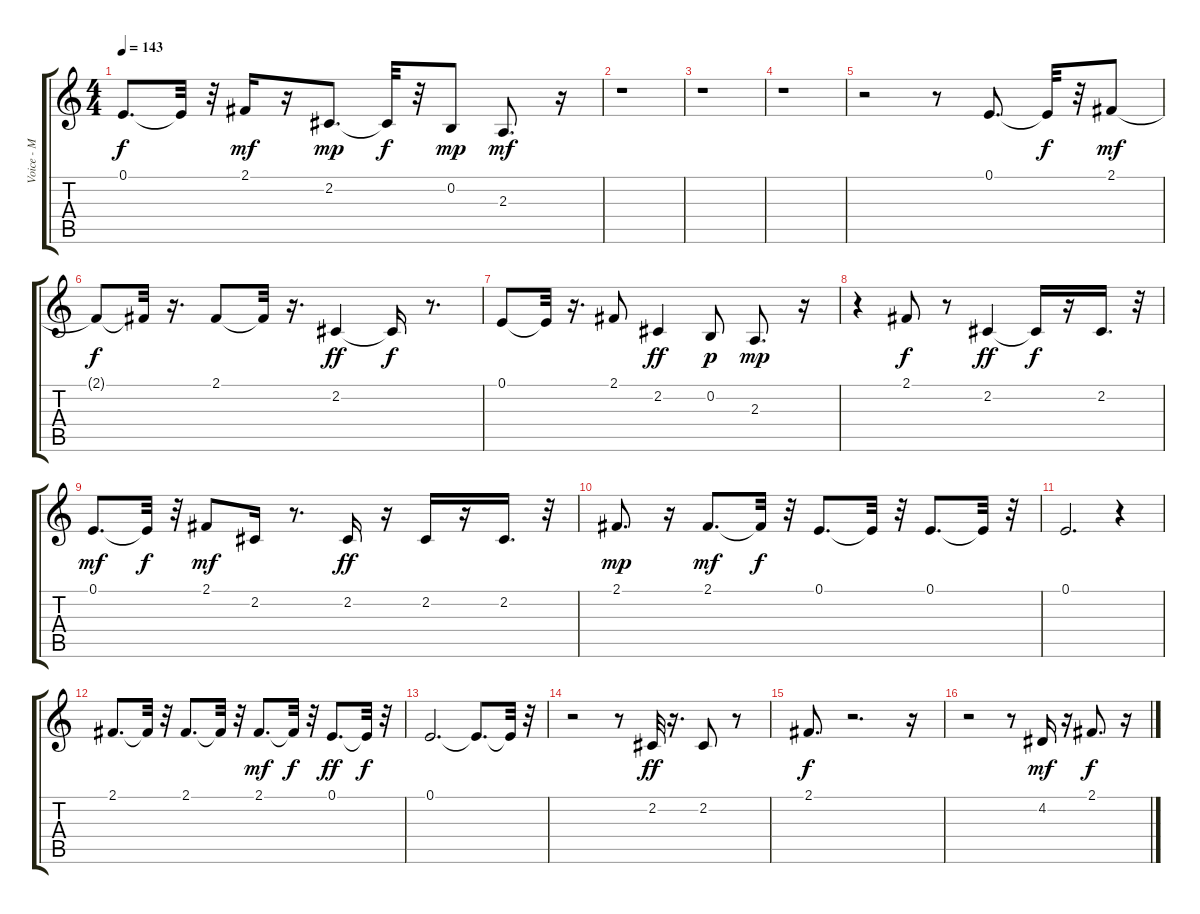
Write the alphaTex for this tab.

\track ("Voice - M   " "Voice - M ") {instrument choiraahs}
\staff {score tabs}
\tuning (E4 B3 G3 D3 A2 E2) {hide}
\ts (4 4)
\tempo 143
\clef g2
\ks c
0.1.8{d dy f} 0.1{t}.32 r.32 2.1.16{dy mf} r.16 2.2.8{d dy mp} 2.2{t}.32{dy f} r.32 0.2.8{dy mp} 2.3.8{d dy mf} r.16 |
r.1 |
r.1 |
r.1 |
r.2 r.8 0.1.8{d} 0.1{t}.32{dy f} r.32 2.1.8{dy mf} |
2.1{t}.8{dy f} 2.1{t}.32 r.16{d} 2.1.8 2.1{t}.32 r.16{d} 2.2.4{dy ff} 2.2{t}.16{dy f} r.8{d} |
0.1.8 0.1{t}.32 r.16{d} 2.1.8 2.2.4{dy ff} 0.2.8{dy p} 2.3.8{d dy mp} r.16 |
r.4 2.1.8{dy f} r.8 2.2.4{dy ff} 2.2{t}.16{dy f} r.16 2.2.16{d} r.32 |
0.1.8{d dy mf} 0.1{t}.32{dy f} r.32 2.1.8{dy mf} 2.2.16 r.8{d} 2.2.16{dy ff} r.16 2.2.16 r.16 2.2.16{d} r.32 |
2.1.8{d dy mp} r.16 2.1.8{d dy mf} 2.1{t}.32{dy f} r.32 0.1.8{d} 0.1{t}.32 r.32 0.1.8{d} 0.1{t}.32 r.32 |
0.1.2{d} r.4 |
2.1.8{d} 2.1{t}.32 r.32 2.1.8{d} 2.1{t}.32 r.32 2.1.8{d dy mf} 2.1{t}.32{dy f} r.32 0.1.8{d dy ff} 0.1{t}.32{dy f} r.32 |
0.1.2{d} 0.1{t}.8{d} 0.1{t}.32 r.32 |
r.2 r.8 2.2.32{dy ff} r.16{d} 2.2.8 r.8 |
2.1.8{d dy f} r.2{d} r.16 |
r.2 r.8 4.2.16{dy mf} r.16 2.1.8{d dy f} r.16
